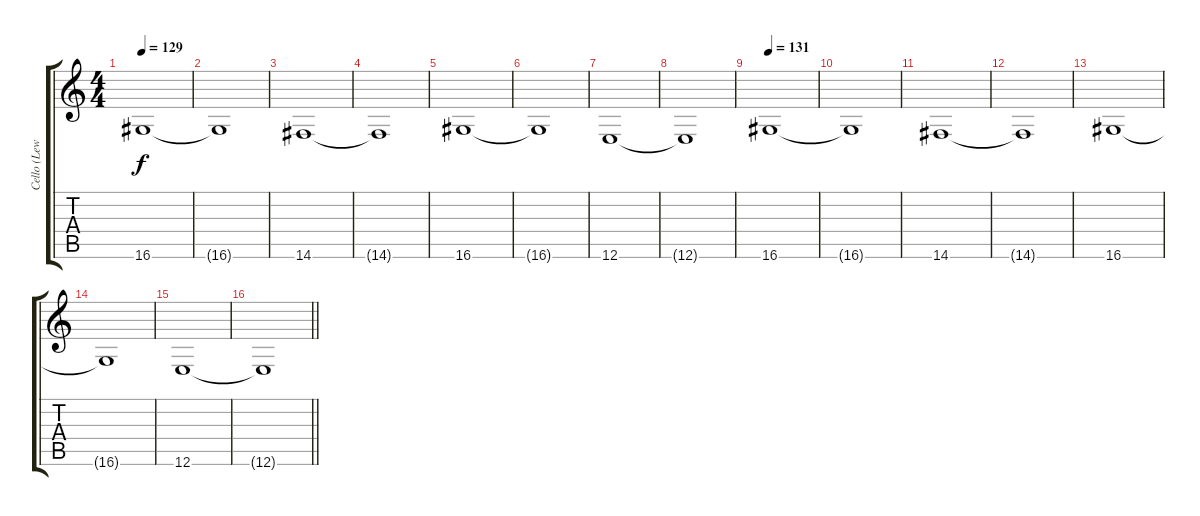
\track ("Cello (Lewis Patzner)" "Cello (Lew") {instrument cello}
\staff {score tabs}
\tuning (E4 B3 G3 D3 A2 E2) {hide}
\ts (4 4)
\tempo 129
\clef g2
\ks c
16.6.1{dy f} |
16.6{t}.1 |
14.6.1 |
14.6{t}.1 |
16.6.1 |
16.6{t}.1 |
12.6.1 |
12.6{t}.1 |
\tempo 131
16.6.1 |
16.6{t}.1 |
14.6.1 |
14.6{t}.1 |
16.6.1 |
16.6{t}.1 |
12.6.1 |
\barLineRight lightlight
12.6{t}.1
